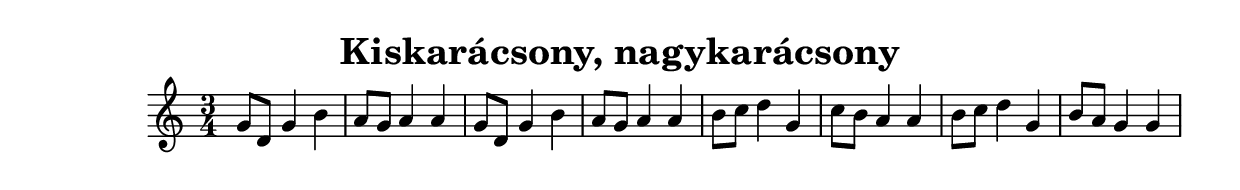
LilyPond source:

\new Staff { 
\clef G
  \time 3/4
  \transpose c c'
  \new Voice {
    g8 d g4 b | a8 g a4 a |
    g8 d g4 b | a8 g a4 a |
    b8 c' d'4 g | c'8 b a4 a |
    b8 c' d'4 g | b8 a g4 g |
  }
}
\header {
  title = "Kiskarácsony, nagykarácsony"
}

